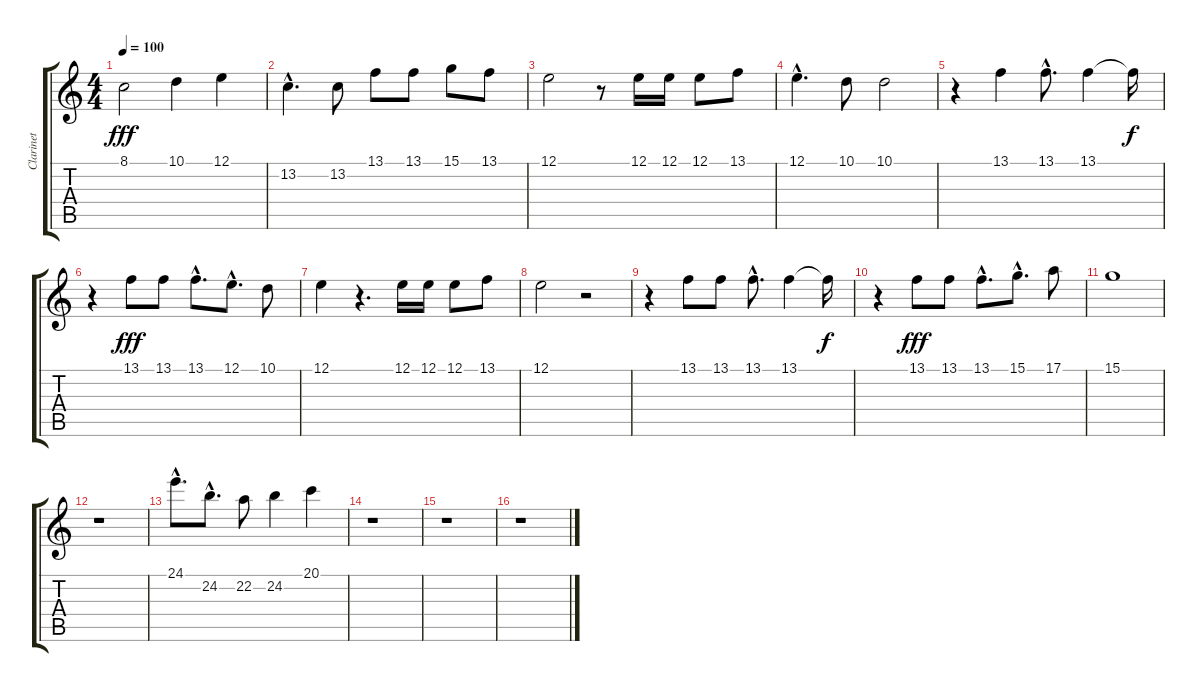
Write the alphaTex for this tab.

\track ("Clarinet" "Clarinet") {instrument clarinet}
\staff {score tabs}
\tuning (E4 B3 G3 D3 A2 E2) {hide}
\ts (4 4)
\tempo 100
\clef g2
\ks c
8.1.2{dy fff} 10.1.4 12.1.4 |
13.2{hac}.4{d} 13.2.8 13.1.8 13.1.8 15.1.8 13.1.8 |
12.1.2 r.8 12.1.16 12.1.16 12.1.8 13.1.8 |
12.1{hac}.4{d} 10.1.8 10.1.2 |
r.4 13.1.4 13.1{hac}.8{d} 13.1.4 13.1{t}.16{dy f} |
r.4 13.1.8{dy fff} 13.1.8 13.1{hac}.8{d} 12.1{hac}.8{d} 10.1.8 |
12.1.4 r.4{d} 12.1.16 12.1.16 12.1.8 13.1.8 |
12.1.2 r.2 |
r.4 13.1.8 13.1.8 13.1{hac}.8{d} 13.1.4 13.1{t}.16{dy f} |
r.4 13.1.8{dy fff} 13.1.8 13.1{hac}.8{d} 15.1{hac}.8{d} 17.1.8 |
15.1.1 |
r.1 |
24.1{hac}.8{d} 24.2{hac}.8{d} 22.2.8 24.2.4 20.1.4 |
r.1 |
r.1 |
r.1
